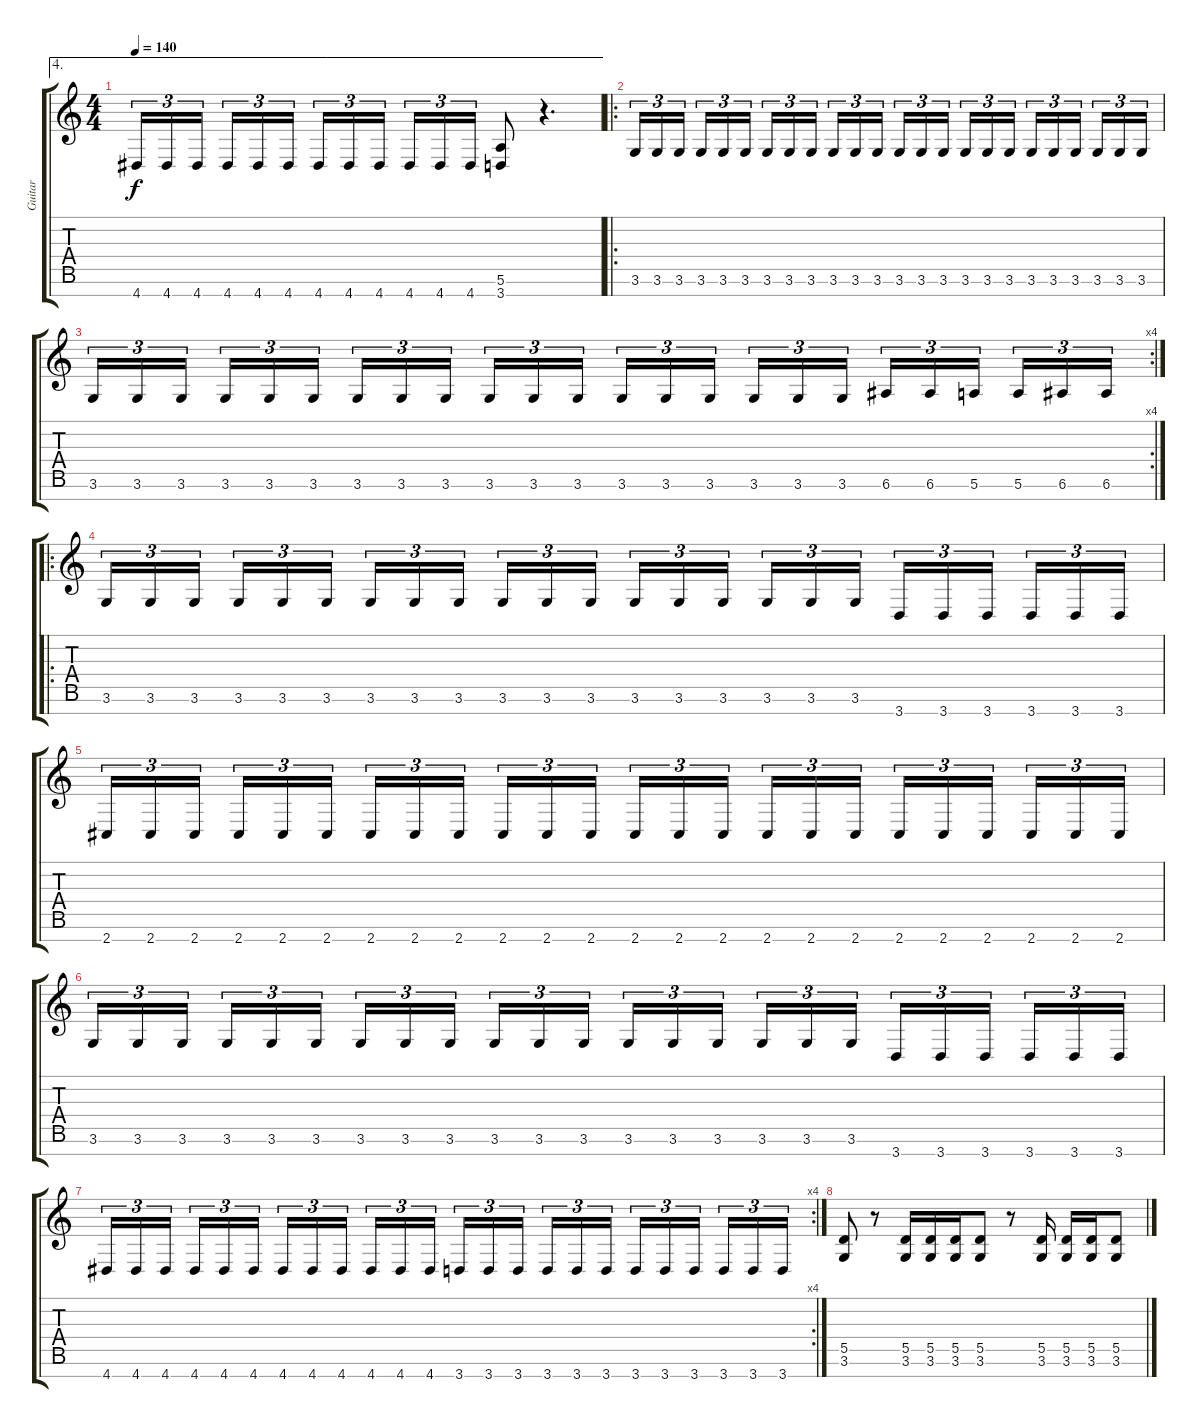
\track ("Guitar " "Guitar ") {instrument distortionguitar}
\staff {score tabs}
\tuning (E4 B3 G3 D3 A2 E2 B1) {hide}
\ae 4
\ts (4 4)
\tempo 140
\clef g2
\ks c
4.7.16{tu (3 2) dy f} 4.7.16{tu (3 2)} 4.7.16{tu (3 2) beam splitsecondary} 4.7.16{tu (3 2)} 4.7.16{tu (3 2)} 4.7.16{tu (3 2)} 4.7.16{tu (3 2)} 4.7.16{tu (3 2)} 4.7.16{tu (3 2) beam splitsecondary} 4.7.16{tu (3 2)} 4.7.16{tu (3 2)} 4.7.16{tu (3 2)} (5.6 3.7).8 r.4{d} |
\ro
3.6.16{tu (3 2)} 3.6.16{tu (3 2)} 3.6.16{tu (3 2) beam splitsecondary} 3.6.16{tu (3 2)} 3.6.16{tu (3 2)} 3.6.16{tu (3 2)} 3.6.16{tu (3 2)} 3.6.16{tu (3 2)} 3.6.16{tu (3 2) beam splitsecondary} 3.6.16{tu (3 2)} 3.6.16{tu (3 2)} 3.6.16{tu (3 2)} 3.6.16{tu (3 2)} 3.6.16{tu (3 2)} 3.6.16{tu (3 2) beam splitsecondary} 3.6.16{tu (3 2)} 3.6.16{tu (3 2)} 3.6.16{tu (3 2)} 3.6.16{tu (3 2)} 3.6.16{tu (3 2)} 3.6.16{tu (3 2) beam splitsecondary} 3.6.16{tu (3 2)} 3.6.16{tu (3 2)} 3.6.16{tu (3 2)} |
\rc 4
3.6.16{tu (3 2)} 3.6.16{tu (3 2)} 3.6.16{tu (3 2) beam splitsecondary} 3.6.16{tu (3 2)} 3.6.16{tu (3 2)} 3.6.16{tu (3 2)} 3.6.16{tu (3 2)} 3.6.16{tu (3 2)} 3.6.16{tu (3 2) beam splitsecondary} 3.6.16{tu (3 2)} 3.6.16{tu (3 2)} 3.6.16{tu (3 2)} 3.6.16{tu (3 2)} 3.6.16{tu (3 2)} 3.6.16{tu (3 2) beam splitsecondary} 3.6.16{tu (3 2)} 3.6.16{tu (3 2)} 3.6.16{tu (3 2)} 6.6.16{tu (3 2)} 6.6.16{tu (3 2)} 5.6.16{tu (3 2) beam splitsecondary} 5.6.16{tu (3 2)} 6.6.16{tu (3 2)} 6.6.16{tu (3 2)} |
\ro
3.6.16{tu (3 2)} 3.6.16{tu (3 2)} 3.6.16{tu (3 2) beam splitsecondary} 3.6.16{tu (3 2)} 3.6.16{tu (3 2)} 3.6.16{tu (3 2)} 3.6.16{tu (3 2)} 3.6.16{tu (3 2)} 3.6.16{tu (3 2) beam splitsecondary} 3.6.16{tu (3 2)} 3.6.16{tu (3 2)} 3.6.16{tu (3 2)} 3.6.16{tu (3 2)} 3.6.16{tu (3 2)} 3.6.16{tu (3 2) beam splitsecondary} 3.6.16{tu (3 2)} 3.6.16{tu (3 2)} 3.6.16{tu (3 2)} 3.7.16{tu (3 2)} 3.7.16{tu (3 2)} 3.7.16{tu (3 2) beam splitsecondary} 3.7.16{tu (3 2)} 3.7.16{tu (3 2)} 3.7.16{tu (3 2)} |
2.7.16{tu (3 2)} 2.7.16{tu (3 2)} 2.7.16{tu (3 2) beam splitsecondary} 2.7.16{tu (3 2)} 2.7.16{tu (3 2)} 2.7.16{tu (3 2)} 2.7.16{tu (3 2)} 2.7.16{tu (3 2)} 2.7.16{tu (3 2) beam splitsecondary} 2.7.16{tu (3 2)} 2.7.16{tu (3 2)} 2.7.16{tu (3 2)} 2.7.16{tu (3 2)} 2.7.16{tu (3 2)} 2.7.16{tu (3 2) beam splitsecondary} 2.7.16{tu (3 2)} 2.7.16{tu (3 2)} 2.7.16{tu (3 2)} 2.7.16{tu (3 2)} 2.7.16{tu (3 2)} 2.7.16{tu (3 2) beam splitsecondary} 2.7.16{tu (3 2)} 2.7.16{tu (3 2)} 2.7.16{tu (3 2)} |
3.6.16{tu (3 2)} 3.6.16{tu (3 2)} 3.6.16{tu (3 2) beam splitsecondary} 3.6.16{tu (3 2)} 3.6.16{tu (3 2)} 3.6.16{tu (3 2)} 3.6.16{tu (3 2)} 3.6.16{tu (3 2)} 3.6.16{tu (3 2) beam splitsecondary} 3.6.16{tu (3 2)} 3.6.16{tu (3 2)} 3.6.16{tu (3 2)} 3.6.16{tu (3 2)} 3.6.16{tu (3 2)} 3.6.16{tu (3 2) beam splitsecondary} 3.6.16{tu (3 2)} 3.6.16{tu (3 2)} 3.6.16{tu (3 2)} 3.7.16{tu (3 2)} 3.7.16{tu (3 2)} 3.7.16{tu (3 2) beam splitsecondary} 3.7.16{tu (3 2)} 3.7.16{tu (3 2)} 3.7.16{tu (3 2)} |
\rc 4
4.7.16{tu (3 2)} 4.7.16{tu (3 2)} 4.7.16{tu (3 2) beam splitsecondary} 4.7.16{tu (3 2)} 4.7.16{tu (3 2)} 4.7.16{tu (3 2)} 4.7.16{tu (3 2)} 4.7.16{tu (3 2)} 4.7.16{tu (3 2) beam splitsecondary} 4.7.16{tu (3 2)} 4.7.16{tu (3 2)} 4.7.16{tu (3 2)} 3.7.16{tu (3 2)} 3.7.16{tu (3 2)} 3.7.16{tu (3 2) beam splitsecondary} 3.7.16{tu (3 2)} 3.7.16{tu (3 2)} 3.7.16{tu (3 2)} 3.7.16{tu (3 2)} 3.7.16{tu (3 2)} 3.7.16{tu (3 2) beam splitsecondary} 3.7.16{tu (3 2)} 3.7.16{tu (3 2)} 3.7.16{tu (3 2)} |
(5.5 3.6).8 r.8 (5.5 3.6).16 (5.5 3.6).16 (5.5 3.6).16 (5.5 3.6).8 r.8 (5.5 3.6).16 (5.5 3.6).16 (5.5 3.6).16 (5.5 3.6).8
